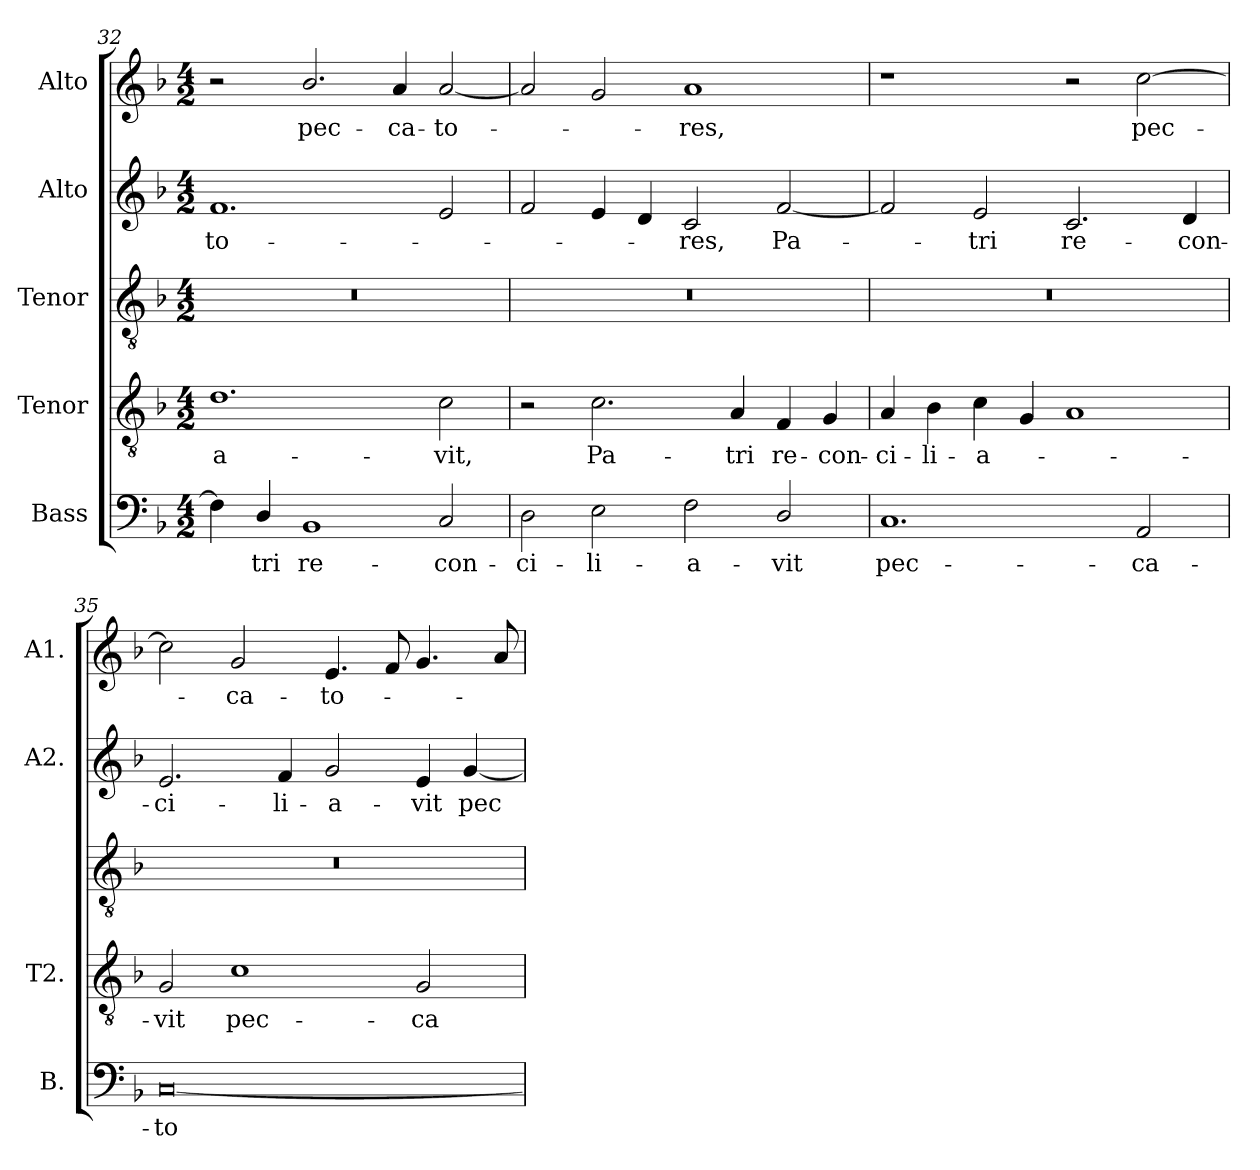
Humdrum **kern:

**kern	**text	**kern	**text	**kern	**kern	**text	**kern	**text
*part5	*part5	*part4	*part4	*part3	*part2	*part2	*part1	*part1
*staff5	*staff5	*staff4	*staff4	*staff3	*staff2	*staff2	*staff1	*staff1
*I"Bass	*	*I"Tenor	*	*I"Tenor	*I"Alto	*	*I"Alto	*
*I'B.	*	*I'T2.	*	*	*I'A2.	*	*I'A1.	*
!!LO:LB:g=z
*clefF4	*	*clefGv2	*	*clefGv2	*clefG2	*	*clefG2	*
*	*	*ITrd7c12	*	*ITrd7c12	*	*	*	*
*k[b-]	*	*k[b-]	*	*k[b-]	*k[b-]	*	*k[b-]	*
*F:	*	*F:	*	*F:	*F:	*	*F:	*
*M4/2	*	*M4/2	*	*M4/2	*M4/2	*	*M4/2	*
=32	=32	=32	=32	=32	=32	=32	=32	=32
!	!	!	!LO:LY:b:color=#000000	!LO:N:vis=1	!	!	!	!
!	!	!	!	!	!	!LO:LY:b:color=#000000	!	!
4Fi\]	.	1.Di	-a-	0r	1.fi	-to-	2r	.
!	!LO:LY:b:color=#000000	!	!	!	!	!	!	!
4Di/	-tri	.	.	.	.	.	.	.
!	!LO:LY:b:color=#000000	!	!	!	!	!	!	!
!	!	!	!	!	!	!	!	!LO:LY:b:color=#000000
1BB-i	re-	.	.	.	.	.	2.b-i/	pec-
!	!	!	!	!	!	!	!	!LO:LY:b:color=#000000
.	.	.	.	.	.	.	4ai/	-ca-
!	!LO:LY:b:color=#000000	!	!	!	!	!	!	!
!	!	!	!LO:LY:b:color=#000000	!	!	!	!	!
!	!	!	!	!	!	!	!	!LO:LY:b:color=#000000
2Ci/	-con-	2Ci\	-vit,	.	2ei/	.	[2ai/	-to-
=33	=33	=33	=33	=33	=33	=33	=33	=33
!	!LO:LY:b:color=#000000	!	!	!LO:N:vis=1	!	!	!	!
2Di\	-ci-	2r	.	0r	2fi/	.	2ai/]	.
!	!LO:LY:b:color=#000000	!	!	!	!	!	!	!
!	!	!	!LO:LY:b:color=#000000	!	!	!	!	!
2Ei\	-li-	2.Ci\	Pa-	.	4ei/	.	2gi/	.
.	.	.	.	.	4di/	.	.	.
!	!LO:LY:b:color=#000000	!	!	!	!	!	!	!
!	!	!	!	!	!	!LO:LY:b:color=#000000	!	!
!	!	!	!	!	!	!	!	!LO:LY:b:color=#000000
2Fi\	-a-	.	.	.	2ci/	-res,	1ai	-res,
!	!	!	!LO:LY:b:color=#000000	!	!	!	!	!
.	.	4AAi/	-tri	.	.	.	.	.
!	!LO:LY:b:color=#000000	!	!	!	!	!	!	!
!	!	!	!LO:LY:b:color=#000000	!	!	!	!	!
!	!	!	!	!	!	!LO:LY:b:color=#000000	!	!
2Di/	-vit	4FFi/	re-	.	[2fi/	Pa-	.	.
!	!	!	!LO:LY:b:color=#000000	!	!	!	!	!
.	.	4GGi/	-con-	.	.	.	.	.
=34	=34	=34	=34	=34	=34	=34	=34	=34
!	!LO:LY:b:color=#000000	!	!	!	!	!	!	!
!	!	!	!LO:LY:b:color=#000000	!LO:N:vis=1	!	!	!	!
1.Ci	pec-	4AAi/	-ci-	0r	2fi/]	.	1r	.
!	!	!	!LO:LY:b:color=#000000	!	!	!	!	!
.	.	4BB-i\	-li-	.	.	.	.	.
!	!	!	!LO:LY:b:color=#000000	!	!	!	!	!
!	!	!	!	!	!	!LO:LY:b:color=#000000	!	!
.	.	4Ci\	-a-	.	2ei/	-tri	.	.
.	.	4GGi/	.	.	.	.	.	.
!	!	!	!	!	!	!LO:LY:b:color=#000000	!	!
.	.	1AAi	.	.	2.ci/	re-	2r	.
!	!LO:LY:b:color=#000000	!	!	!	!	!	!	!
!	!	!	!	!	!	!	!	!LO:LY:b:color=#000000
2AAi/	-ca-	.	.	.	.	.	[2cci\	pec-
!	!	!	!	!	!	!LO:LY:b:color=#000000	!	!
.	.	.	.	.	4di/	-con-	.	.
=35	=35	=35	=35	=35	=35	=35	=35	=35
!	!LO:LY:b:color=#000000	!	!	!	!	!	!	!
!	!	!	!LO:LY:b:color=#000000	!LO:N:vis=1	!	!	!	!
!	!	!	!	!	!	!LO:LY:b:color=#000000	!	!
[0Ci	-to-	2GGi/	-vit	0r	2.ei/	-ci-	2cci\]	.
!	!	!	!LO:LY:b:color=#000000	!	!	!	!	!
!	!	!	!	!	!	!	!	!LO:LY:b:color=#000000
.	.	1Ci	pec-	.	.	.	2gi/	-ca-
!	!	!	!	!	!	!LO:LY:b:color=#000000	!	!
.	.	.	.	.	4fi/	-li-	.	.
!	!	!	!	!	!	!LO:LY:b:color=#000000	!	!
!	!	!	!	!	!	!	!	!LO:LY:b:color=#000000
.	.	.	.	.	2gi/	-a-	4.ei/	-to-
.	.	.	.	.	.	.	8fi/	.
!	!	!	!LO:LY:b:color=#000000	!	!	!	!	!
!	!	!	!	!	!	!LO:LY:b:color=#000000	!	!
.	.	2GGi/	-ca-	.	4ei/	-vit	4.gi/	.
!	!	!	!	!	!	!LO:LY:b:color=#000000	!	!
.	.	.	.	.	[4gi/	pec-	.	.
.	.	.	.	.	.	.	8ai/	.
=	=	=	=	=	=	=	=	=
*-	*-	*-	*-	*-	*-	*-	*-	*-
